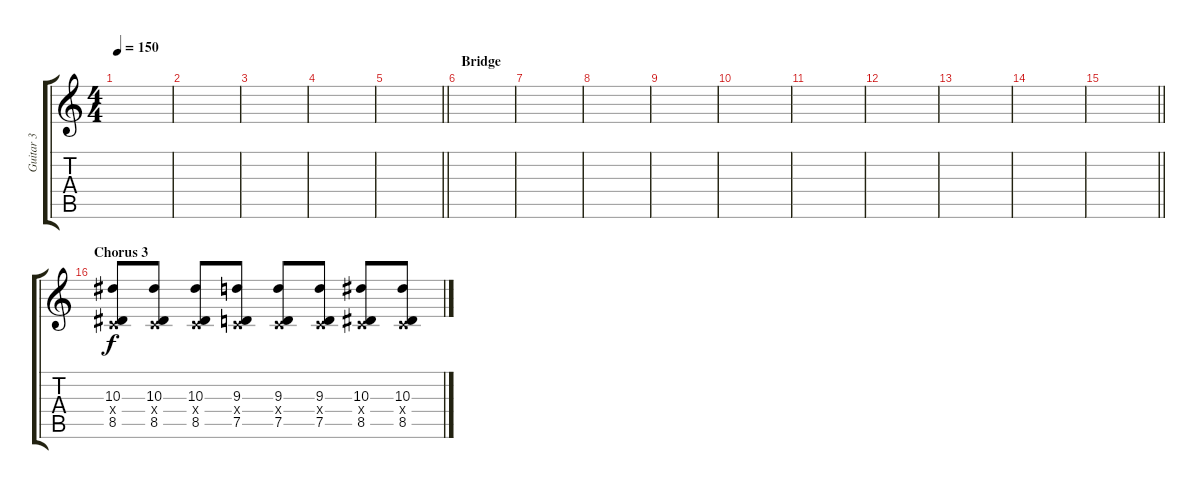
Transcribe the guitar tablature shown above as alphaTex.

\track ("Guitar 3" "Guitar 3") {instrument distortionguitar}
\staff {score tabs}
\tuning (D4 A3 F3 C3 G2 C2) {hide}
\ts (4 4)
\tempo 150
\clef g2
\ks c
|
|
|
|
\barLineRight lightlight
|
\section ("" "Bridge")
|
|
|
|
|
|
|
|
|
\barLineRight lightlight
|
\section ("" "Chorus 3")
(10.3 0.4{x} 8.5).8 (10.3 0.4{x} 8.5).8 (10.3 0.4{x} 8.5).8 (9.3 0.4{x} 7.5).8 (9.3 0.4{x} 7.5).8 (9.3 0.4{x} 7.5).8 (10.3 0.4{x} 8.5).8 (10.3 0.4{x} 8.5).8
